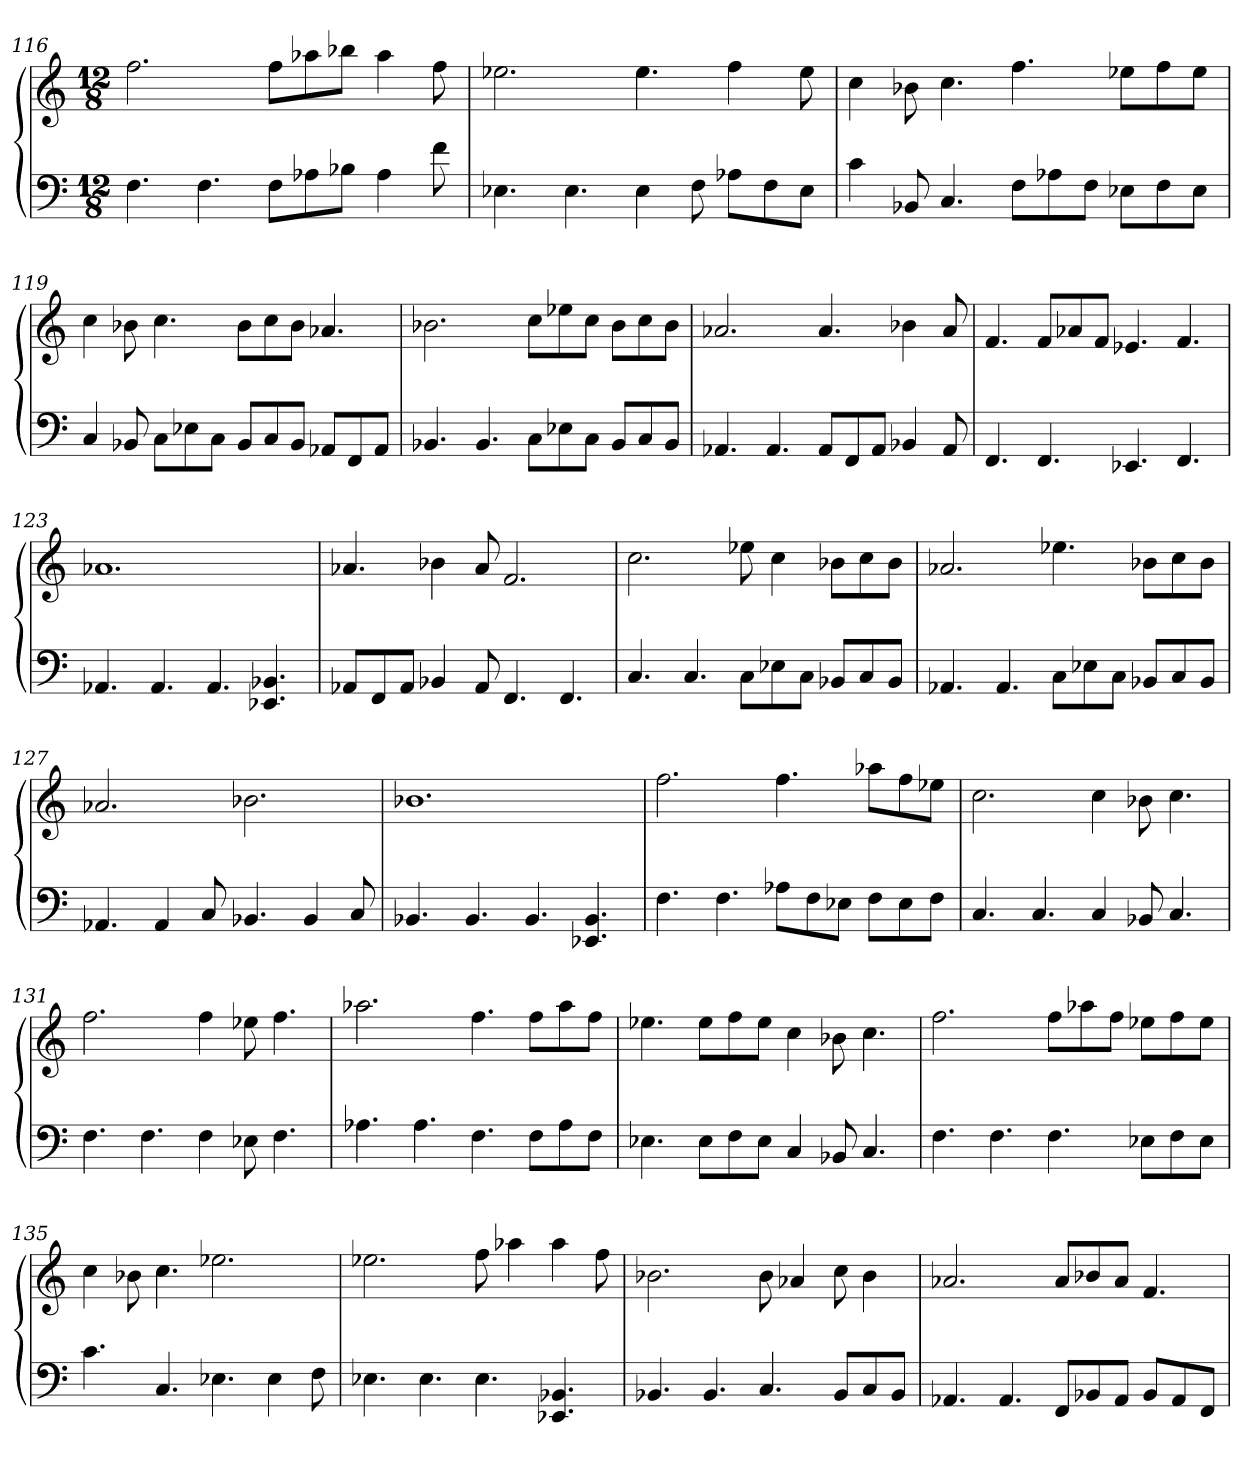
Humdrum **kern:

**kern	**kern
*part1	*part1
*staff2	*staff1
*M12/8	*M12/8
=116	=116
4.F	2.ff
4.F	.
8FL	8ffL
8A-X	8aa-X
8B-XJ	8bb-XJ
4A-	4aa-
8f	8ff
=117	=117
4.E-X	2.ee-X
4.E-	.
4E-	4.ee-
8F	.
8A-XL	4ff
8F	.
8E-J	8ee-
=118	=118
4c	4cc
8BB-X	8b-X
4.C	4.cc
8FL	4.ff
8A-X	.
8FJ	.
8E-XL	8ee-XL
8F	8ff
8E-J	8ee-J
=119	=119
4C	4cc
8BB-X	8b-X
8CL	4.cc
8E-X	.
8CJ	.
8BB-L	8b-L
8C	8cc
8BB-J	8b-J
8AA-XL	4.a-X
8FF	.
8AA-J	.
=120	=120
4.BB-X	2.b-X
4.BB-	.
8CL	8ccL
8E-X	8ee-X
8CJ	8ccJ
8BB-L	8b-L
8C	8cc
8BB-J	8b-J
=121	=121
4.AA-X	2.a-X
4.AA-	.
8AA-L	4.a-
8FF	.
8AA-J	.
4BB-X	4b-X
8AA-	8a-
=122	=122
4.FF	4.f
4.FF	8fL
.	8a-X
.	8fJ
4.EE-X	4.e-X
4.FF	4.f
=123	=123
4.AA-X	1.a-X
4.AA-	.
4.AA-	.
4.EE-X 4.BB-X	.
=124	=124
8AA-XL	4.a-X
8FF	.
8AA-J	.
4BB-X	4b-X
8AA-	8a-
4.FF	2.f
4.FF	.
=125	=125
4.C	2.cc
4.C	.
8CL	8ee-X
8E-X	4cc
8CJ	.
8BB-XL	8b-XL
8C	8cc
8BB-J	8b-J
=126	=126
4.AA-X	2.a-X
4.AA-	.
8CL	4.ee-X
8E-X	.
8CJ	.
8BB-XL	8b-XL
8C	8cc
8BB-J	8b-J
=127	=127
4.AA-X	2.a-X
4AA-	.
8C	.
4.BB-X	2.b-X
4BB-	.
8C	.
=128	=128
4.BB-X	1.b-X
4.BB-	.
4.BB-	.
4.EE-X 4.BB-	.
=129	=129
4.F	2.ff
4.F	.
8A-XL	4.ff
8F	.
8E-XJ	.
8FL	8aa-XL
8E-	8ff
8FJ	8ee-XJ
=130	=130
4.C	2.cc
4.C	.
4C	4cc
8BB-X	8b-X
4.C	4.cc
=131	=131
4.F	2.ff
4.F	.
4F	4ff
8E-X	8ee-X
4.F	4.ff
=132	=132
4.A-X	2.aa-X
4.A-	.
4.F	4.ff
8FL	8ffL
8A-	8aa-
8FJ	8ffJ
=133	=133
4.E-X	4.ee-X
8E-L	8ee-L
8F	8ff
8E-J	8ee-J
4C	4cc
8BB-X	8b-X
4.C	4.cc
=134	=134
4.F	2.ff
4.F	.
4.F	8ffL
.	8aa-X
.	8ffJ
8E-XL	8ee-XL
8F	8ff
8E-J	8ee-J
=135	=135
4.c	4cc
.	8b-X
4.C	4.cc
4.E-X	2.ee-X
4E-	.
8F	.
=136	=136
4.E-X	2.ee-X
4.E-	.
4.E-	8ff
.	4aa-X
4.EE-X 4.BB-X	4aa-
.	8ff
=137	=137
4.BB-X	2.b-X
4.BB-	.
4.C	8b-
.	4a-X
8BB-L	8cc
8C	4b-
8BB-J	.
=138	=138
4.AA-X	2.a-X
4.AA-	.
8FFL	8a-L
8BB-X	8b-X
8AA-J	8a-J
8BB-L	4.f
8AA-	.
8FFJ	.
=	=
*-	*-
